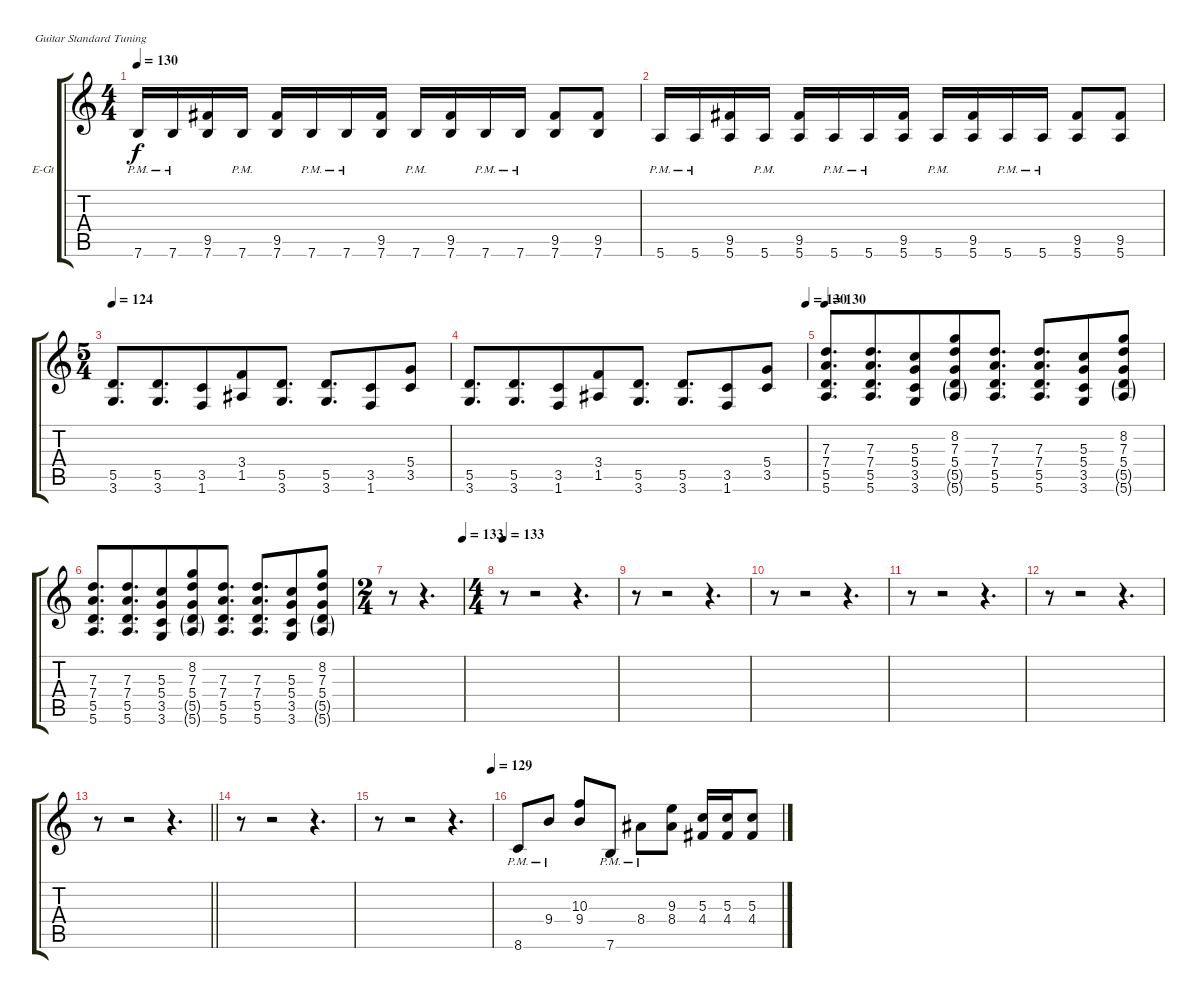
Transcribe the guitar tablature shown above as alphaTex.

\bracketExtendMode groupsimilarinstruments
\firstSystemTrackNameOrientation horizontal
\otherSystemsTrackNameOrientation horizontal
\track ("Gtr. II - Jason Gobel (Distortion)" "E-Gt") {instrument distortionguitar}
\staff {score tabs}
\tuning (E4 B3 G3 D3 A2 E2)
\ts (4 4)
\beaming (8 2 2 2 2)
\tempo 130
\clef g2
\ks c
7.6{pm}.16{dy f} 7.6{pm}.16 (9.5 7.6).16 7.6{pm}.16 (9.5 7.6).16 7.6{pm}.16 7.6{pm}.16 (9.5 7.6).16 7.6{pm}.16 (9.5 7.6).16 7.6{pm}.16 7.6{pm}.16 (9.5 7.6).8 (9.5 7.6).8 |
5.6{pm}.16 5.6{pm}.16 (9.5 5.6).16 5.6{pm}.16 (9.5 5.6).16 5.6{pm}.16 5.6{pm}.16 (9.5 5.6).16 5.6{pm}.16 (9.5 5.6).16 5.6{pm}.16 5.6{pm}.16 (9.5 5.6).8 (9.5 5.6).8 |
\ts (5 4)
\beaming (8 6 4)
\tempo 124
(5.5 3.6).8{d} (5.5 3.6).8{d} (3.5 1.6).8 (3.4 1.5).8 (5.5 3.6).8{d} (5.5 3.6).8{d} (3.5 1.6).8 (5.4 3.5).8 |
\tempo (130 1)
(5.5 3.6).8{d} (5.5 3.6).8{d} (3.5 1.6).8 (3.4 1.5).8 (5.5 3.6).8{d} (5.5 3.6).8{d} (3.5 1.6).8 (5.4 3.5).8 |
\tempo 130
(7.3 7.4 5.5 5.6).8{d} (7.3 7.4 5.5 5.6).8{d} (5.3 5.4 3.5 3.6).8 (8.2 7.3 5.4 5.5{g} 5.6{g}).8 (7.3 7.4 5.5 5.6).8{d} (7.3 7.4 5.5 5.6).8{d} (5.3 5.4 3.5 3.6).8 (8.2 7.3 5.4 5.5{g} 5.6{g}).8 |
(7.3 7.4 5.5 5.6).8{d} (7.3 7.4 5.5 5.6).8{d} (5.3 5.4 3.5 3.6).8 (8.2 7.3 5.4 5.5{g} 5.6{g}).8 (7.3 7.4 5.5 5.6).8{d} (7.3 7.4 5.5 5.6).8{d} (5.3 5.4 3.5 3.6).8 (8.2 7.3 5.4 5.5{g} 5.6{g}).8 |
\ts (2 4)
\beaming (8 2 2)
\tempo (133 1)
r.8 r.4{d} |
\ts (4 4)
\beaming (8 2 2 2 2)
\tempo 133
r.8 r.2 r.4{d} |
r.8 r.2 r.4{d} |
r.8 r.2 r.4{d} |
r.8 r.2 r.4{d} |
r.8 r.2 r.4{d} |
\barLineRight lightlight
r.8 r.2 r.4{d} |
r.8 r.2 r.4{d} |
\tempo (129 1)
r.8 r.2 r.4{d} |
8.6{pm}.8 9.4{pm}.8 (10.3 9.4).8 7.6{pm}.8 8.4{pm}.8 (9.3 8.4).8 (5.3 4.4).16 (5.3 4.4).16 (5.3 4.4).8
